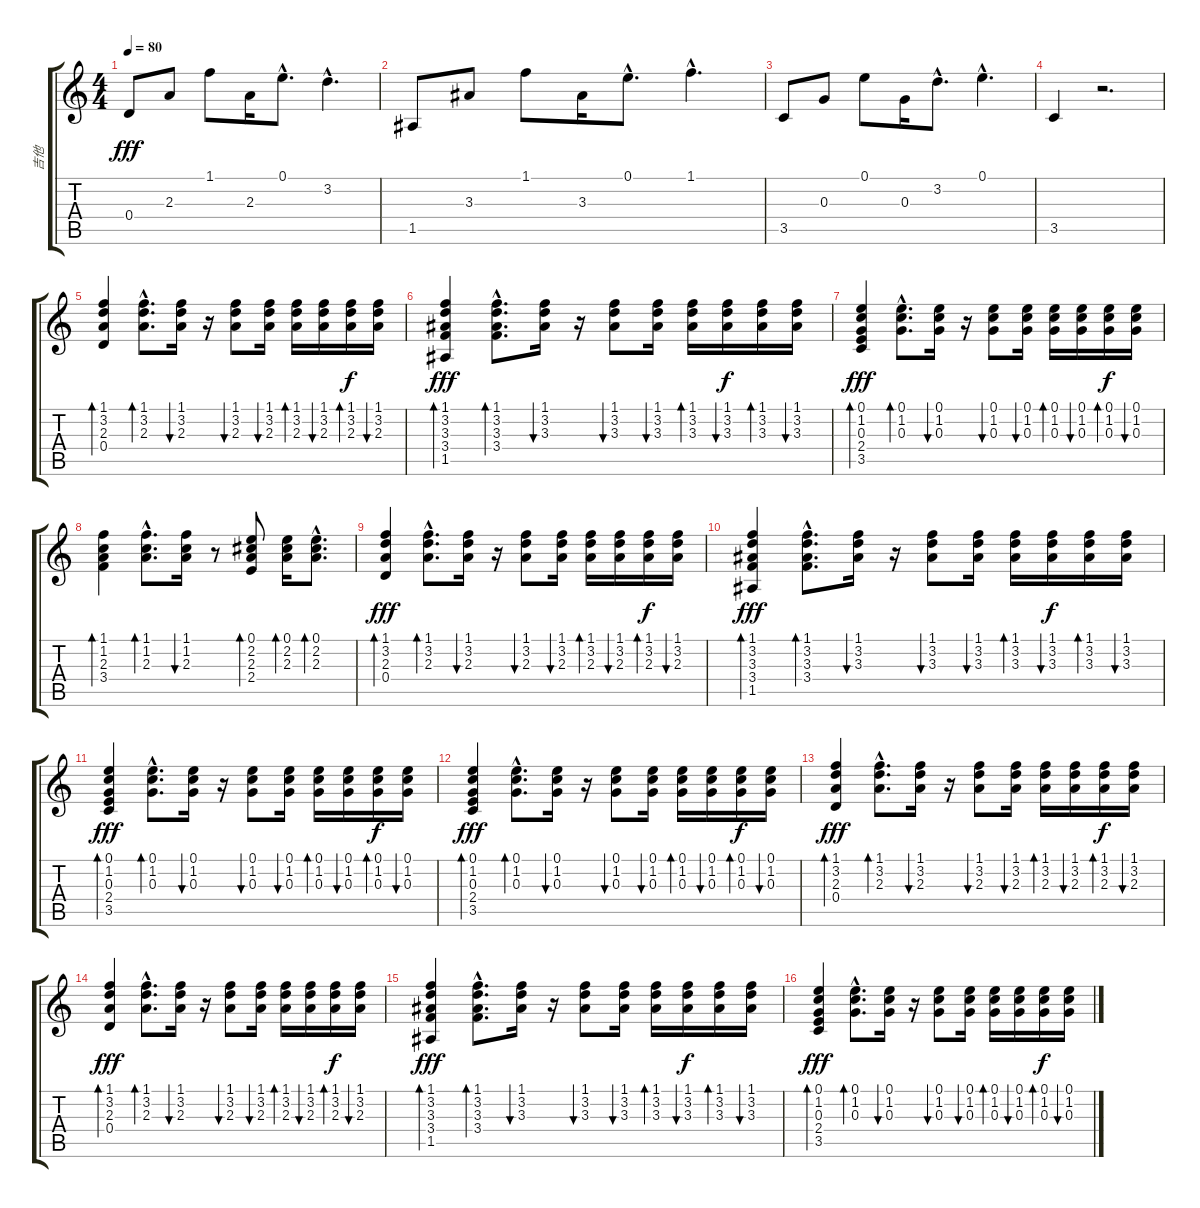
\track ("吉他" "吉他") {instrument acousticguitarsteel}
\staff {score tabs}
\tuning (E4 B3 G3 D3 A2 E2) {hide}
\ts (4 4)
\tempo 80
\clef g2
\ks c
0.4.8{dy fff} 2.3.8 1.1.8 2.3.16 0.1{hac}.8{d} 3.2{hac}.4{d} |
1.5.8 3.3.8 1.1.8 3.3.16 0.1{hac}.8{d} 1.1{hac}.4{d} |
3.5.8 0.3.8 0.1.8 0.3.16 3.2{hac}.8{d} 0.1{hac}.4{d} |
3.5.4 r.2{d} |
(1.1 3.2 2.3 0.4).4{bd 60} (1.1{hac} 3.2{hac} 2.3{hac}).8{d bd 60} (1.1 3.2 2.3).16{bu 60} r.16 (1.1 3.2 2.3).8{bu 60} (1.1 3.2 2.3).16{bu 60} (1.1 3.2 2.3).16{bd 60} (1.1 3.2 2.3).16{bu 60} (1.1 3.2 2.3).16{bd 60 dy f} (1.1 3.2 2.3).16{bu 60} |
(1.1 3.2 3.3 3.4 1.5).4{bd 60 dy fff} (1.1{hac} 3.2{hac} 3.3{hac} 3.4{hac}).8{d bd 60} (1.1 3.2 3.3).16{bu 60} r.16 (1.1 3.2 3.3).8{bu 60} (1.1 3.2 3.3).16{bu 60} (1.1 3.2 3.3).16{bd 60} (1.1 3.2 3.3).16{bu 60 dy f} (1.1 3.2 3.3).16{bd 60} (1.1 3.2 3.3).16{bu 60} |
(0.1 1.2 0.3 2.4 3.5).4{bd 60 dy fff} (0.1{hac} 1.2{hac} 0.3{hac}).8{d bd 60} (0.1 1.2 0.3).16{bu 60} r.16 (0.1 1.2 0.3).8{bu 60} (0.1 1.2 0.3).16{bu 60} (0.1 1.2 0.3).16{bd 60} (0.1 1.2 0.3).16{bu 60} (0.1 1.2 0.3).16{bd 60 dy f} (0.1 1.2 0.3).16{bu 60} |
(1.1 1.2 2.3 3.4).4{bd 60} (1.1{hac} 1.2{hac} 2.3{hac}).8{d bd 60} (1.1 1.2 2.3).16{bu 60} r.8 (0.1 2.2 2.3 2.4).8{bd 60} (0.1 2.2 2.3).16{bd 60} (0.1{hac} 2.2{hac} 2.3{hac}).8{d bd 60} |
(1.1 3.2 2.3 0.4).4{bd 60 dy fff} (1.1{hac} 3.2{hac} 2.3{hac}).8{d bd 60} (1.1 3.2 2.3).16{bu 60} r.16 (1.1 3.2 2.3).8{bu 60} (1.1 3.2 2.3).16{bu 60} (1.1 3.2 2.3).16{bd 60} (1.1 3.2 2.3).16{bu 60} (1.1 3.2 2.3).16{bd 60 dy f} (1.1 3.2 2.3).16{bu 60} |
(1.1 3.2 3.3 3.4 1.5).4{bd 60 dy fff} (1.1{hac} 3.2{hac} 3.3{hac} 3.4{hac}).8{d bd 60} (1.1 3.2 3.3).16{bu 60} r.16 (1.1 3.2 3.3).8{bu 60} (1.1 3.2 3.3).16{bu 60} (1.1 3.2 3.3).16{bd 60} (1.1 3.2 3.3).16{bu 60 dy f} (1.1 3.2 3.3).16{bd 60} (1.1 3.2 3.3).16{bu 60} |
(0.1 1.2 0.3 2.4 3.5).4{bd 60 dy fff} (0.1{hac} 1.2{hac} 0.3{hac}).8{d bd 60} (0.1 1.2 0.3).16{bu 60} r.16 (0.1 1.2 0.3).8{bu 60} (0.1 1.2 0.3).16{bu 60} (0.1 1.2 0.3).16{bd 60} (0.1 1.2 0.3).16{bu 60} (0.1 1.2 0.3).16{bd 60 dy f} (0.1 1.2 0.3).16{bu 60} |
(0.1 1.2 0.3 2.4 3.5).4{bd 60 dy fff} (0.1{hac} 1.2{hac} 0.3{hac}).8{d bd 60} (0.1 1.2 0.3).16{bu 60} r.16 (0.1 1.2 0.3).8{bu 60} (0.1 1.2 0.3).16{bu 60} (0.1 1.2 0.3).16{bd 60} (0.1 1.2 0.3).16{bu 60} (0.1 1.2 0.3).16{bd 60 dy f} (0.1 1.2 0.3).16{bu 60} |
(1.1 3.2 2.3 0.4).4{bd 60 dy fff} (1.1{hac} 3.2{hac} 2.3{hac}).8{d bd 60} (1.1 3.2 2.3).16{bu 60} r.16 (1.1 3.2 2.3).8{bu 60} (1.1 3.2 2.3).16{bu 60} (1.1 3.2 2.3).16{bd 60} (1.1 3.2 2.3).16{bu 60} (1.1 3.2 2.3).16{bd 60 dy f} (1.1 3.2 2.3).16{bu 60} |
(1.1 3.2 2.3 0.4).4{bd 60 dy fff} (1.1{hac} 3.2{hac} 2.3{hac}).8{d bd 60} (1.1 3.2 2.3).16{bu 60} r.16 (1.1 3.2 2.3).8{bu 60} (1.1 3.2 2.3).16{bu 60} (1.1 3.2 2.3).16{bd 60} (1.1 3.2 2.3).16{bu 60} (1.1 3.2 2.3).16{bd 60 dy f} (1.1 3.2 2.3).16{bu 60} |
(1.1 3.2 3.3 3.4 1.5).4{bd 60 dy fff} (1.1{hac} 3.2{hac} 3.3{hac} 3.4{hac}).8{d bd 60} (1.1 3.2 3.3).16{bu 60} r.16 (1.1 3.2 3.3).8{bu 60} (1.1 3.2 3.3).16{bu 60} (1.1 3.2 3.3).16{bd 60} (1.1 3.2 3.3).16{bu 60 dy f} (1.1 3.2 3.3).16{bd 60} (1.1 3.2 3.3).16{bu 60} |
(0.1 1.2 0.3 2.4 3.5).4{bd 60 dy fff} (0.1{hac} 1.2{hac} 0.3{hac}).8{d bd 60} (0.1 1.2 0.3).16{bu 60} r.16 (0.1 1.2 0.3).8{bu 60} (0.1 1.2 0.3).16{bu 60} (0.1 1.2 0.3).16{bd 60} (0.1 1.2 0.3).16{bu 60} (0.1 1.2 0.3).16{bd 60 dy f} (0.1 1.2 0.3).16{bu 60}
